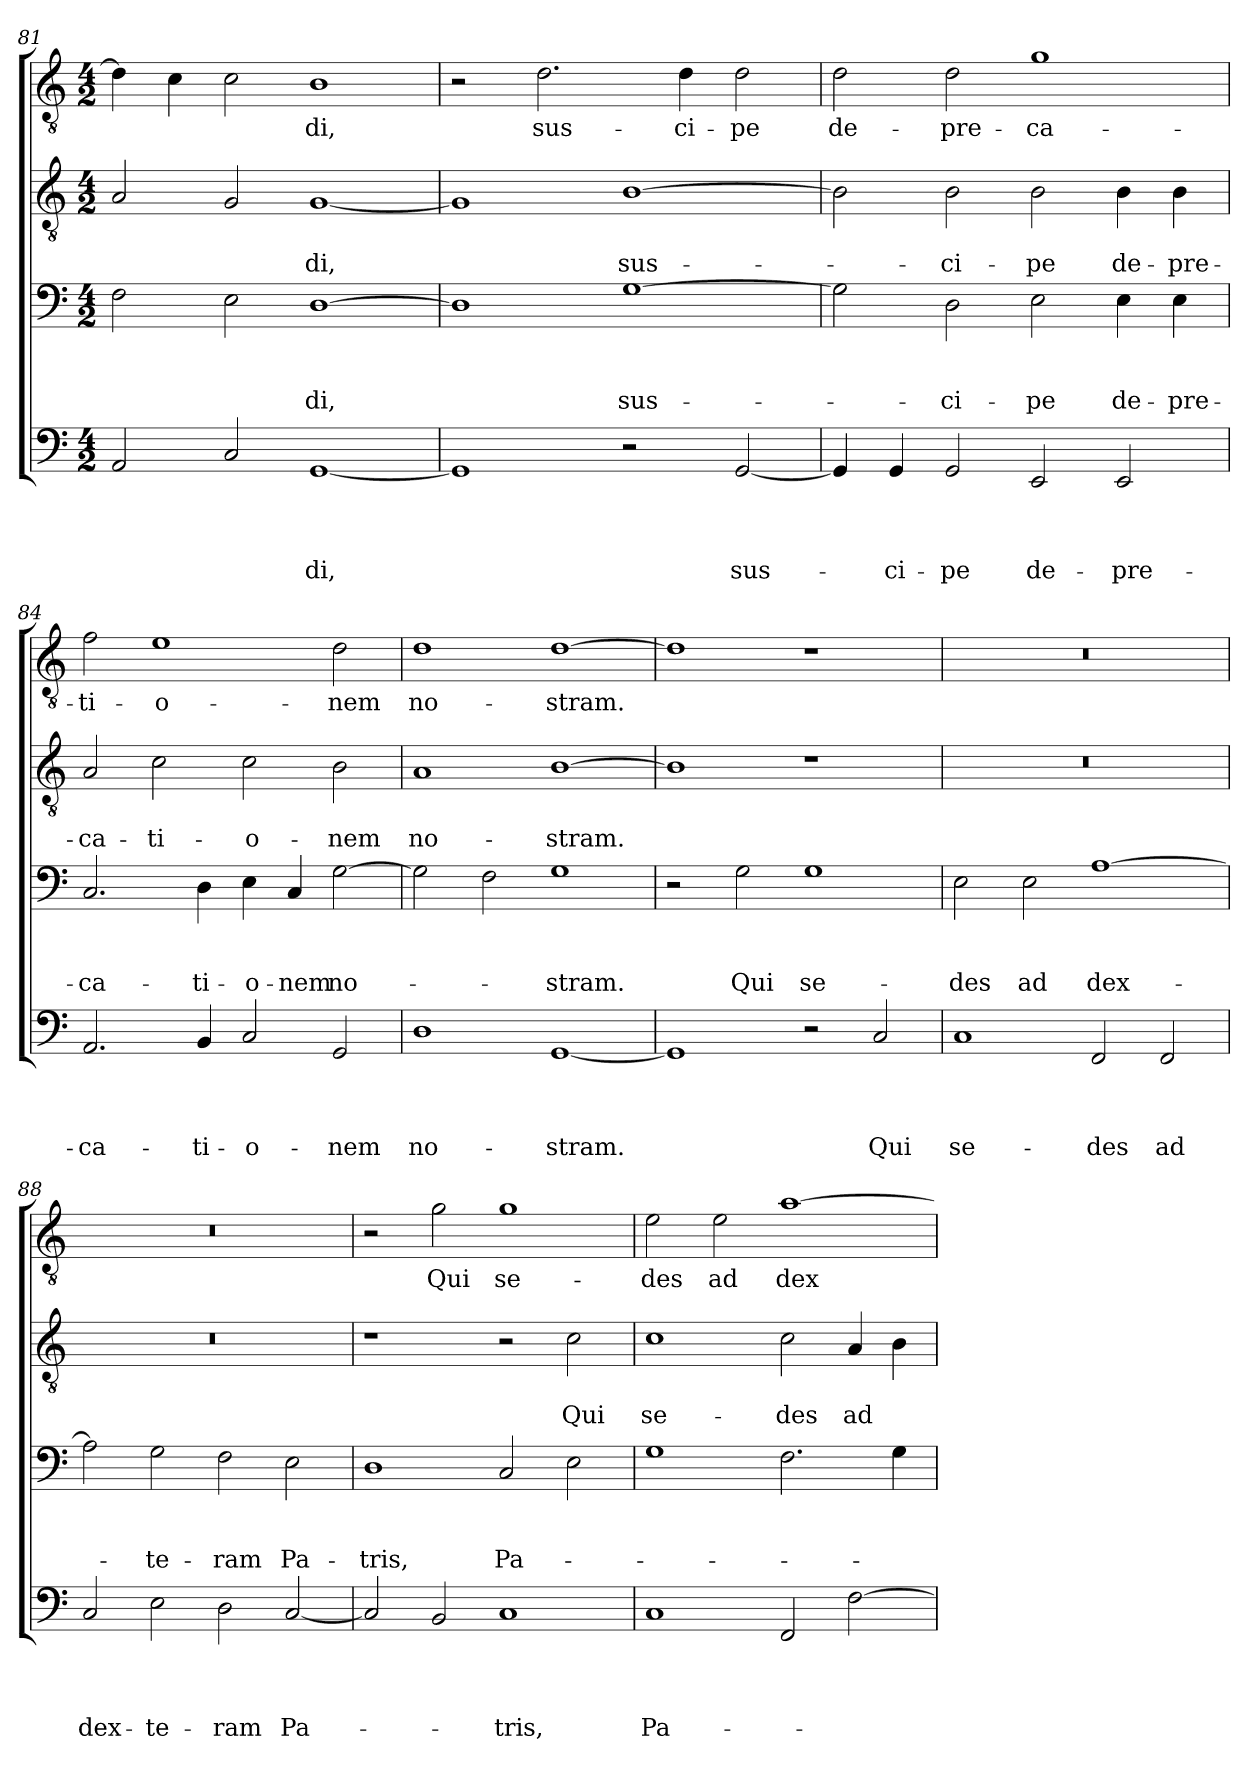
**kern	**text	**text	**text	**text	**kern	**text	**text	**text	**kern	**text	**text	**kern	**text
*part4	*part4	*part4	*part4	*part4	*part3	*part3	*part3	*part3	*part2	*part2	*part2	*part1	*part1
*staff4	*staff4	*staff4	*staff4	*staff4	*staff3	*staff3	*staff3	*staff3	*staff2	*staff2	*staff2	*staff1	*staff1
*clefF4	*	*	*	*	*clefF4	*	*	*	*clefGv2	*	*	*clefGv2	*
*k[]	*	*	*	*	*k[]	*	*	*	*k[]	*	*	*k[]	*
*C:	*	*	*	*	*C:	*	*	*	*C:	*	*	*C:	*
*M4/2	*	*	*	*	*M4/2	*	*	*	*M4/2	*	*	*M4/2	*
=81	=81	=81	=81	=81	=81	=81	=81	=81	=81	=81	=81	=81	=81
2AA/	.	.	.	.	2F\	.	.	.	2A/	.	.	4d\]	.
.	.	.	.	.	.	.	.	.	.	.	.	4c\	.
2C/	.	.	.	.	2E\	.	.	.	2G/	.	.	2c\	.
!	!	!	!	!LO:LY:b	!	!	!	!LO:LY:b	!	!	!LO:LY:b	!	!LO:LY:b
[<1GG	.	.	.	-di,	[>1D	.	.	-di,	[<1G	.	-di,	1B	-di,
=82	=82	=82	=82	=82	=82	=82	=82	=82	=82	=82	=82	=82	=82
1GG]	.	.	.	.	1D]	.	.	.	1G]	.	.	2r	.
!	!	!	!	!	!	!	!	!	!	!	!	!	!LO:LY:b
.	.	.	.	.	.	.	.	.	.	.	.	2.d\	sus-
!	!	!	!	!	!	!	!	!LO:LY:b	!	!	!LO:LY:b	!	!
2r	.	.	.	.	[<1G	.	.	sus-	[<1B	.	sus-	.	.
!	!	!	!	!	!	!	!	!	!	!	!	!	!LO:LY:b
.	.	.	.	.	.	.	.	.	.	.	.	4d\	-ci-
!	!	!	!	!LO:LY:b	!	!	!	!	!	!	!	!	!LO:LY:b
[<2GG/	.	.	.	sus-	.	.	.	.	.	.	.	2d\	-pe
!!LO:LB:g=z
=83	=83	=83	=83	=83	=83	=83	=83	=83	=83	=83	=83	=83	=83
!	!	!	!	!	!	!	!	!	!	!	!	!	!LO:LY:b
4GG/]	.	.	.	.	2G\]	.	.	.	2B\]	.	.	2d\	de-
!	!	!	!	!LO:LY:b	!	!	!	!	!	!	!	!	!
4GG/	.	.	.	-ci-	.	.	.	.	.	.	.	.	.
!	!	!	!	!LO:LY:b	!	!	!	!LO:LY:b	!	!	!LO:LY:b	!	!LO:LY:b
2GG/	.	.	.	-pe	2D\	.	.	-ci-	2B\	.	-ci-	2d\	-pre-
!	!	!	!	!LO:LY:b	!	!	!	!LO:LY:b	!	!	!LO:LY:b	!	!LO:LY:b
2EE/	.	.	.	de-	2E\	.	.	-pe	2B\	.	-pe	1g	-ca-
!	!	!	!	!LO:LY:b	!	!	!	!LO:LY:b	!	!	!LO:LY:b	!	!
2EE/	.	.	.	-pre-	4E\	.	.	de-	4B\	.	de-	.	.
!	!	!	!	!	!	!	!	!LO:LY:b	!	!	!LO:LY:b	!	!
.	.	.	.	.	4E\	.	.	-pre-	4B\	.	-pre-	.	.
=84	=84	=84	=84	=84	=84	=84	=84	=84	=84	=84	=84	=84	=84
!	!	!	!	!LO:LY:b	!	!	!	!LO:LY:b	!	!	!LO:LY:b	!	!LO:LY:b
2.AA/	.	.	.	-ca-	2.C/	.	.	-ca-	2A/	.	-ca-	2f\	-ti-
!	!	!	!	!	!	!	!	!	!	!	!LO:LY:b	!	!LO:LY:b
.	.	.	.	.	.	.	.	.	2c\	.	-ti-	1e	-o-
!	!	!	!	!LO:LY:b	!	!	!	!LO:LY:b	!	!	!	!	!
4BB/	.	.	.	-ti-	4D\	.	.	-ti-	.	.	.	.	.
!	!	!	!	!LO:LY:b	!	!	!	!LO:LY:b	!	!	!LO:LY:b	!	!
2C/	.	.	.	-o-	4E\	.	.	-o-	2c\	.	-o-	.	.
!	!	!	!	!	!	!	!	!LO:LY:b	!	!	!	!	!
.	.	.	.	.	4C/	.	.	-nem	.	.	.	.	.
!	!	!	!	!LO:LY:b	!	!	!	!LO:LY:b	!	!	!LO:LY:b	!	!LO:LY:b
2GG/	.	.	.	-nem	[>2G\	.	.	no-	2B\	.	-nem	2d\	-nem
=85	=85	=85	=85	=85	=85	=85	=85	=85	=85	=85	=85	=85	=85
!	!	!	!	!LO:LY:b	!	!	!	!	!	!	!LO:LY:b	!	!LO:LY:b
1D	.	.	.	no-	2G\]	.	.	.	1A	.	no-	1d	no-
.	.	.	.	.	2F\	.	.	.	.	.	.	.	.
!	!	!	!	!LO:LY:b	!	!	!	!LO:LY:b	!	!	!LO:LY:b	!	!LO:LY:b
[<1GG	.	.	.	-stram.	1G	.	.	-stram.	[>1B	.	-stram.	[>1d	-stram.
=86	=86	=86	=86	=86	=86	=86	=86	=86	=86	=86	=86	=86	=86
1GG]	.	.	.	.	2r	.	.	.	1B]	.	.	1d]	.
!	!	!	!	!	!	!	!	!LO:LY:b	!	!	!	!	!
.	.	.	.	.	2G\	.	.	Qui	.	.	.	.	.
!	!	!	!	!	!	!	!	!LO:LY:b	!	!	!	!	!
2r	.	.	.	.	1G	.	.	se-	1r	.	.	1r	.
!	!	!	!	!LO:LY:b	!	!	!	!	!	!	!	!	!
2C/	.	.	.	Qui	.	.	.	.	.	.	.	.	.
=87	=87	=87	=87	=87	=87	=87	=87	=87	=87	=87	=87	=87	=87
!	!	!	!	!LO:LY:b	!	!	!	!LO:LY:b	!	!	!	!	!
1C	.	.	.	se-	2E\	.	.	-des	0r	.	.	0r	.
!	!	!	!	!	!	!	!	!LO:LY:b	!	!	!	!	!
.	.	.	.	.	2E\	.	.	ad	.	.	.	.	.
!	!	!	!	!LO:LY:b	!	!	!	!LO:LY:b	!	!	!	!	!
2FF/	.	.	.	-des	[<1A	.	.	dex-	.	.	.	.	.
!	!	!	!	!LO:LY:b	!	!	!	!	!	!	!	!	!
2FF/	.	.	.	ad	.	.	.	.	.	.	.	.	.
!!LO:LB:g=z
=88	=88	=88	=88	=88	=88	=88	=88	=88	=88	=88	=88	=88	=88
!	!	!	!	!LO:LY:b	!	!	!	!	!	!	!	!	!
2C/	.	.	.	dex-	2A\]	.	.	.	0r	.	.	0r	.
!	!	!	!	!LO:LY:b	!	!	!	!LO:LY:b	!	!	!	!	!
2E\	.	.	.	-te-	2G\	.	.	-te-	.	.	.	.	.
!	!	!	!	!LO:LY:b	!	!	!	!LO:LY:b	!	!	!	!	!
2D\	.	.	.	-ram	2F\	.	.	-ram	.	.	.	.	.
!	!	!	!	!LO:LY:b	!	!	!	!LO:LY:b	!	!	!	!	!
[<2C/	.	.	.	Pa-	2E\	.	.	Pa-	.	.	.	.	.
=89	=89	=89	=89	=89	=89	=89	=89	=89	=89	=89	=89	=89	=89
!	!	!	!	!	!	!	!	!LO:LY:b	!	!	!	!	!
2C/]	.	.	.	.	1D	.	.	-tris,	1r	.	.	2r	.
!	!	!	!	!	!	!	!	!	!	!	!	!	!LO:LY:b
2BB/	.	.	.	.	.	.	.	.	.	.	.	2g\	Qui
!	!	!	!	!LO:LY:b	!	!	!	!LO:LY:b	!	!	!	!	!LO:LY:b
1C	.	.	.	-tris,	2C/	.	.	Pa-	2r	.	.	1g	se-
!	!	!	!	!	!	!	!	!	!	!	!LO:LY:b	!	!
.	.	.	.	.	2E\	.	.	.	2c\	.	Qui	.	.
=90	=90	=90	=90	=90	=90	=90	=90	=90	=90	=90	=90	=90	=90
!	!	!	!	!LO:LY:b	!	!	!	!	!	!	!LO:LY:b	!	!LO:LY:b
1C	.	.	.	Pa-	1G	.	.	.	1c	.	se-	2e\	-des
!	!	!	!	!	!	!	!	!	!	!	!	!	!LO:LY:b
.	.	.	.	.	.	.	.	.	.	.	.	2e\	ad
!	!	!	!	!	!	!	!	!	!	!	!LO:LY:b	!	!LO:LY:b
2FF/	.	.	.	.	2.F\	.	.	.	2c\	.	-des	[>1a	dex-
!	!	!	!	!	!	!	!	!	!	!	!LO:LY:b	!	!
[>2F\	.	.	.	.	.	.	.	.	4A/	.	ad	.	.
.	.	.	.	.	4G\	.	.	.	4B\	.	.	.	.
=	=	=	=	=	=	=	=	=	=	=	=	=	=
*-	*-	*-	*-	*-	*-	*-	*-	*-	*-	*-	*-	*-	*-
